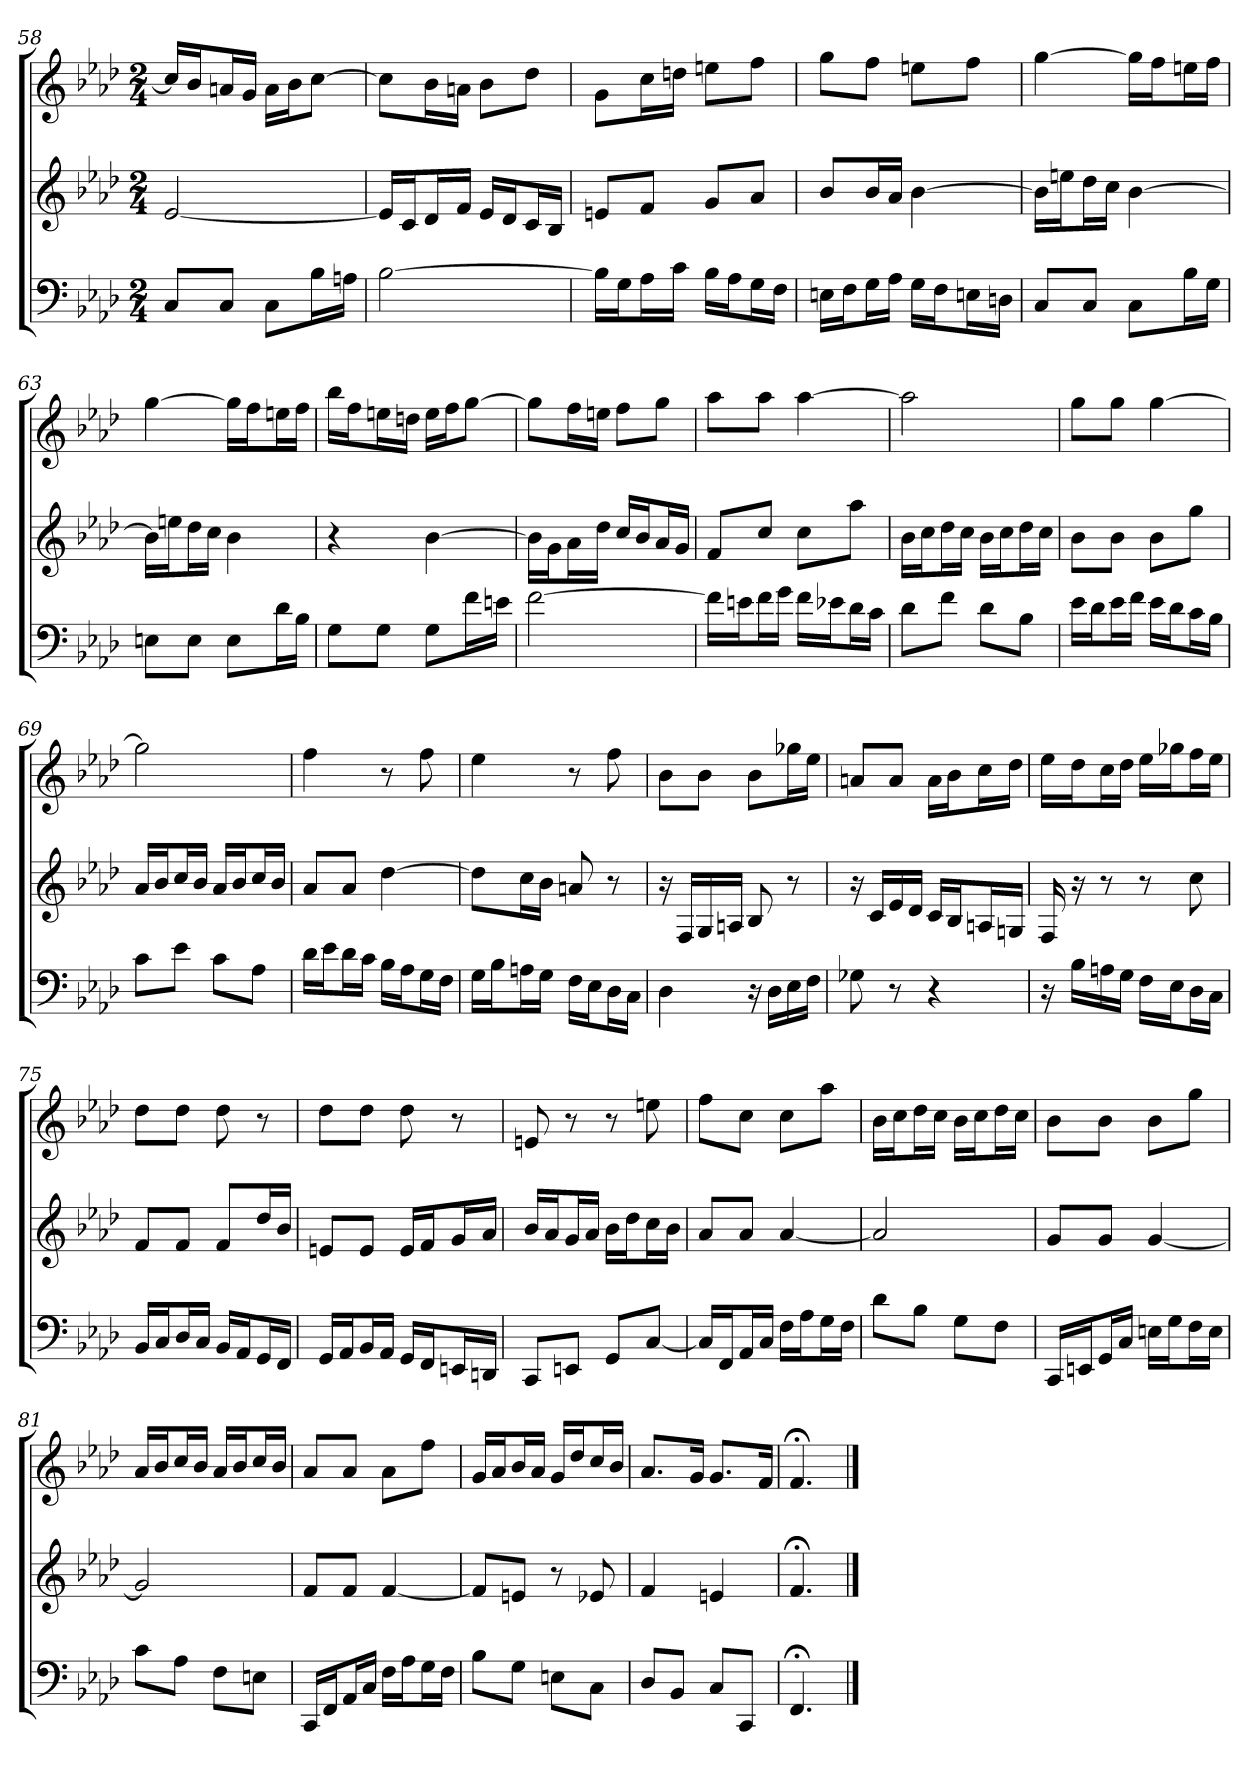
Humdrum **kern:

**kern	**kern	**kern
*part3	*part2	*part1
*staff3	*staff2	*staff1
*clefF4	*clefG2	*clefG2
*k[b-e-a-d-]	*k[b-e-a-d-]	*k[b-e-a-d-]
*f:	*f:	*f:
*M2/4	*M2/4	*M2/4
=58	=58	=58
8C/L	[2e-	16cc/LL]
.	.	16b-/J
8C/J	.	16an/L
.	.	16g/JJ
8C\L	.	16a\LL
.	.	16b-\J
16B-\L	.	[8cc\J
16An\JJ	.	.
=59	=59	=59
[2B-	16e-/LL]	8cc\L]
.	16c/J	.
.	16d-/L	16b-\L
.	16f/JJ	16an\JJ
.	16e-/LL	8b-\L
.	16d-/J	.
.	16c/L	8dd-\J
.	16B-/JJ	.
=60	=60	=60
16B-\LL]	8en/L	8g\L
16G\J	.	.
16A-\L	8f/J	16cc\L
16c\JJ	.	16ddn\JJ
16B-\LL	8g/L	8een\L
16A-\J	.	.
16G\L	8a-/J	8ff\J
16F\JJ	.	.
=61	=61	=61
16En\LL	8b-/L	8gg\L
16F\J	.	.
16G\L	16b-/L	8ff\J
16A-\JJ	16a-/JJ	.
16G\LL	[4b-	8een\L
16F\J	.	.
16En\L	.	8ff\J
16Dn\JJ	.	.
=62	=62	=62
8C/L	16b-\LL]	[4gg
.	16een\J	.
8C/J	16dd-\L	.
.	16cc\JJ	.
8C\L	[4b-	16gg\LL]
.	.	16ff\J
16B-\L	.	16een\L
16G\JJ	.	16ff\JJ
=63	=63	=63
8En\L	16b-\LL]	[4gg
.	16een\J	.
8E\J	16dd-\L	.
.	16cc\JJ	.
8E\L	4b-	16gg\LL]
.	.	16ff\J
16d-\L	.	16een\L
16B-\JJ	.	16ff\JJ
=64	=64	=64
8G\L	4r	16bb-\LL
.	.	16ff\J
8G\J	.	16een\L
.	.	16ddn\JJ
8G\L	[4b-	16ee\LL
.	.	16ff\J
16f\L	.	[8gg\J
16en\JJ	.	.
=65	=65	=65
[2f	16b-\LL]	8gg\L]
.	16g\J	.
.	16a-\L	16ff\L
.	16dd-\JJ	16een\JJ
.	16cc/LL	8ff\L
.	16b-/J	.
.	16a-/L	8gg\J
.	16g/JJ	.
=66	=66	=66
16f\LL]	8f/L	8aa-\L
16en\J	.	.
16f\L	8cc/J	8aa-\J
16g\JJ	.	.
16f\LL	8cc\L	[4aa-
16e-X\J	.	.
16d-\L	8aa-\J	.
16c\JJ	.	.
=67	=67	=67
8d-\L	16b-\LL	2aa-]
.	16cc\J	.
8f\J	16dd-\L	.
.	16cc\JJ	.
8d-\L	16b-\LL	.
.	16cc\J	.
8B-\J	16dd-\L	.
.	16cc\JJ	.
=68	=68	=68
16e-\LL	8b-\L	8gg\L
16d-\J	.	.
16e-\L	8b-\J	8gg\J
16f\JJ	.	.
16e-\LL	8b-\L	[4gg
16d-\J	.	.
16c\L	8gg\J	.
16B-\JJ	.	.
=69	=69	=69
8c\L	16a-/LL	2gg]
.	16b-/J	.
8e-\J	16cc/L	.
.	16b-/JJ	.
8c\L	16a-/LL	.
.	16b-/J	.
8A-\J	16cc/L	.
.	16b-/JJ	.
=70	=70	=70
16d-\LL	8a-/L	4ff
16e-\J	.	.
16d-\L	8a-/J	.
16c\JJ	.	.
16B-\LL	[4dd-	8r
16A-\J	.	.
16G\L	.	8ff
16F\JJ	.	.
=71	=71	=71
16G\LL	8dd-\L]	4ee-
16B-\J	.	.
16An\L	16cc\L	.
16G\JJ	16b-\JJ	.
16F\LL	8an	8r
16E-\J	.	.
16D-\L	8r	8ff
16C\JJ	.	.
=72	=72	=72
4D-	16r	8b-\L
.	16F/LL	.
.	16G/	8b-\J
.	16An/JJ	.
16r	8B-	8b-\L
16D-\LL	.	.
16E-\	8r	16gg-X\L
16F\JJ	.	16ee-\JJ
=73	=73	=73
8G-X	16r	8an/L
.	16c/LL	.
8r	16e-/	8a/J
.	16d-/JJ	.
4r	16c/LL	16a\LL
.	16B-/J	16b-\J
.	16An/L	16cc\L
.	16Gn/JJ	16dd-\JJ
=74	=74	=74
16r	16F	16ee-\LL
16B-\LL	16r	16dd-\J
16An\	8r	16cc\L
16G\JJ	.	16dd-\JJ
16F\LL	8r	16ee-\LL
16E-\J	.	16gg-X\J
16D-\L	8cc	16ff\L
16C\JJ	.	16ee-\JJ
=75	=75	=75
16BB-/LL	8f/L	8dd-\L
16C/J	.	.
16D-/L	8f/J	8dd-\J
16C/JJ	.	.
16BB-/LL	8f/L	8dd-
16AA-/J	.	.
16GG/L	16dd-/L	8r
16FF/JJ	16b-/JJ	.
=76	=76	=76
16GG/LL	8en/L	8dd-\L
16AA-/J	.	.
16BB-/L	8e/J	8dd-\J
16AA-/JJ	.	.
16GG/LL	16e/LL	8dd-
16FF/J	16f/J	.
16EEn/L	16g/L	8r
16DDn/JJ	16a-/JJ	.
=77	=77	=77
8CC/L	16b-/LL	8en
.	16a-/J	.
8EEn/J	16g/L	8r
.	16a-/JJ	.
8GG/L	16b-\LL	8r
.	16dd-\J	.
[8C/J	16cc\L	8een
.	16b-\JJ	.
=78	=78	=78
16C/LL]	8a-/L	8ff\L
16FF/J	.	.
16AA-/L	8a-/J	8cc\J
16C/JJ	.	.
16F\LL	[4a-	8cc\L
16A-\J	.	.
16G\L	.	8aa-\J
16F\JJ	.	.
=79	=79	=79
8d-\L	2a-]	16b-\LL
.	.	16cc\J
8B-\J	.	16dd-\L
.	.	16cc\JJ
8G\L	.	16b-\LL
.	.	16cc\J
8F\J	.	16dd-\L
.	.	16cc\JJ
=80	=80	=80
16CC/LL	8g/L	8b-\L
16EEn/J	.	.
16GG/L	8g/J	8b-\J
16C/JJ	.	.
16En\LL	[4g	8b-\L
16G\J	.	.
16F\L	.	8gg\J
16E\JJ	.	.
=81	=81	=81
8c\L	2g]	16a-/LL
.	.	16b-/J
8A-\J	.	16cc/L
.	.	16b-/JJ
8F\L	.	16a-/LL
.	.	16b-/J
8En\J	.	16cc/L
.	.	16b-/JJ
=82	=82	=82
16CC/LL	8f/L	8a-/L
16FF/J	.	.
16AA-/L	8f/J	8a-/J
16C/JJ	.	.
16F\LL	[4f	8a-\L
16A-\J	.	.
16G\L	.	8ff\J
16F\JJ	.	.
=83	=83	=83
8B-\L	8f/L]	16g/LL
.	.	16a-/J
8G\J	8en/J	16b-/L
.	.	16a-/JJ
8En\L	8r	16g/LL
.	.	16dd-/J
8C\J	8e-X	16cc/L
.	.	16b-/JJ
=84	=84	=84
8D-/L	4f	8.a-/L
8BB-/J	.	.
.	.	16g/Jk
8C/L	4en	8.g/L
8CC/J	.	.
.	.	16f/Jk
=85	=85	=85
4.FF;<	4.f;<	4.f;<
==	==	==
*-	*-	*-
